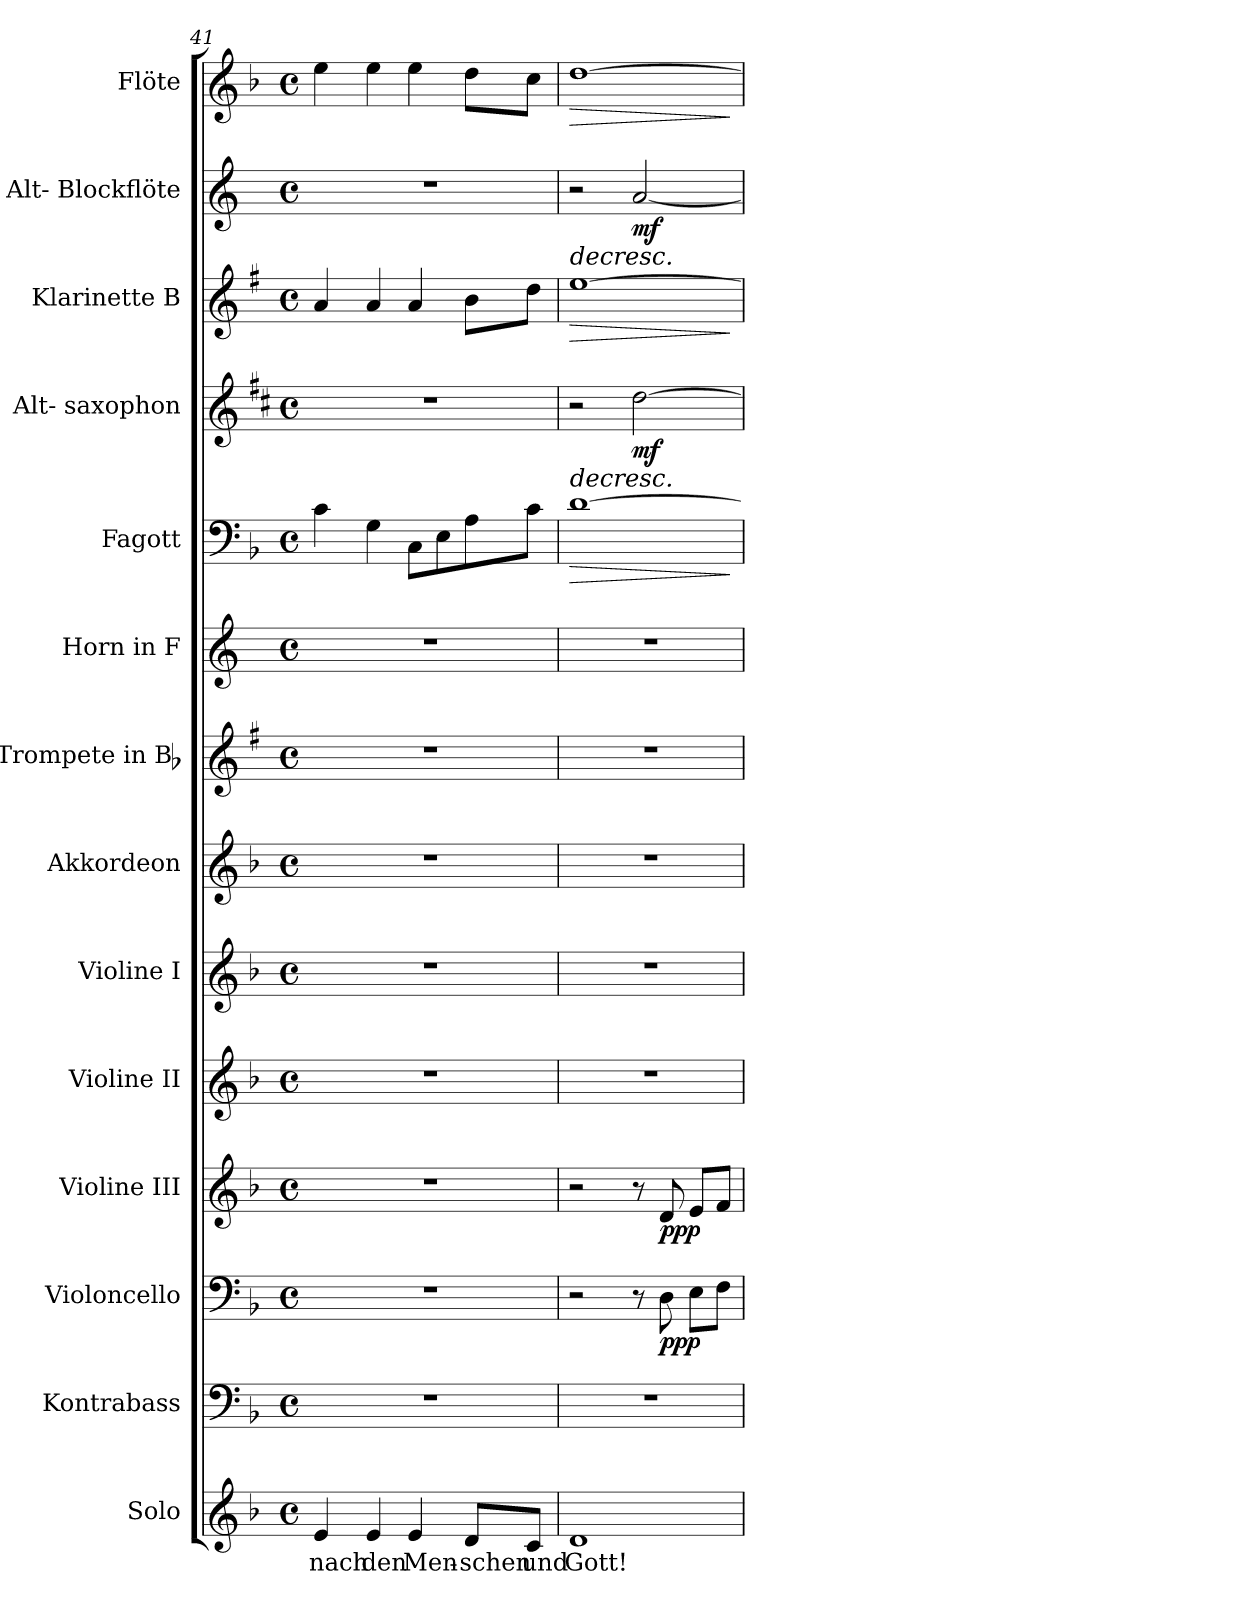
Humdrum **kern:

**kern	**text	**kern	**kern	**dynam	**kern	**dynam	**kern	**kern	**kern	**kern	**kern	**kern	**dynam	**kern	**dynam	**kern	**dynam	**kern	**dynam	**kern	**dynam
*part14	*part14	*part13	*part12	*part12	*part11	*part11	*part10	*part9	*part8	*part7	*part6	*part5	*part5	*part4	*part4	*part3	*part3	*part2	*part2	*part1	*part1
*staff14	*staff14	*staff13	*staff12	*staff12	*staff11	*staff11	*staff10	*staff9	*staff8	*staff7	*staff6	*staff5	*staff5	*staff4	*staff4	*staff3	*staff3	*staff2	*staff2	*staff1	*staff1
*I"Solo	*	*I"Kontrabass	*I"Violoncello	*	*I"Violine III	*	*I"Violine II	*I"Violine I	*I"Akkordeon	*I"Trompete in Bb	*I"Horn in F	*I"Fagott	*	*I"Alt- saxophon	*	*I"Klarinette B	*	*I"Alt- Blockflöte	*	*I"Flöte	*
*I'Solo	*	*I'Kb.	*I'Vc.	*	*I'Vln. III	*	*I'Vln. II	*I'Vln. I	*I'Akk.	*I'Tpt.	*I'Hn.	*I'Fgt.	*	*I'ASax.	*	*I'Kl.	*	*I'ABfl.	*	*I'Fl.	*
!!LO:PB:g=z
*clefG2	*	*clefF4	*clefF4	*	*clefG2	*	*clefG2	*clefG2	*clefG2	*clefG2	*clefG2	*clefF4	*	*clefG2	*	*clefG2	*	*clefG2	*	*clefG2	*
*	*	*ITrd7c12	*	*	*	*	*	*	*	*ITrd1c2	*ITrd4c7	*	*	*ITrd5c9	*	*ITrd1c2	*	*ITrd-3c-5	*	*	*
*k[b-]	*	*k[b-]	*k[b-]	*	*k[b-]	*	*k[b-]	*k[b-]	*k[b-]	*k[b-]	*k[b-]	*k[b-]	*	*k[b-]	*	*k[b-]	*	*k[b-]	*	*k[b-]	*
*d:	*	*d:	*d:	*	*d:	*	*d:	*d:	*d:	*d:	*d:	*d:	*	*d:	*	*d:	*	*d:	*	*d:	*
*M4/4	*	*M4/4	*M4/4	*	*M4/4	*	*M4/4	*M4/4	*M4/4	*M4/4	*M4/4	*M4/4	*	*M4/4	*	*M4/4	*	*M4/4	*	*M4/4	*
*met(c)	*	*met(c)	*met(c)	*	*met(c)	*	*met(c)	*met(c)	*met(c)	*met(c)	*met(c)	*met(c)	*	*met(c)	*	*met(c)	*	*met(c)	*	*met(c)	*
=41	=41	=41	=41	=41	=41	=41	=41	=41	=41	=41	=41	=41	=41	=41	=41	=41	=41	=41	=41	=41	=41
!	!LO:LY:b:color=#000000	!	!	!	!	!	!	!	!	!	!	!	!	!	!	!	!	!	!	!	!
4ei/	nach	1r	1r	.	1r	.	1r	1r	1r	1r	1r	4ci\	.	1r	.	4gi/	.	1r	.	4eei\	.
!	!LO:LY:b:color=#000000	!	!	!	!	!	!	!	!	!	!	!	!	!	!	!	!	!	!	!	!
4ei/	den	.	.	.	.	.	.	.	.	.	.	4Gi\	.	.	.	4gi/	.	.	.	4eei\	.
!	!LO:LY:b:color=#000000	!	!	!	!	!	!	!	!	!	!	!	!	!	!	!	!	!	!	!	!
4ei/	Men-	.	.	.	.	.	.	.	.	.	.	8Ci\L	.	.	.	4gi/	.	.	.	4eei\	.
.	.	.	.	.	.	.	.	.	.	.	.	8Ei\	.	.	.	.	.	.	.	.	.
!	!LO:LY:b:color=#000000	!	!	!	!	!	!	!	!	!	!	!	!	!	!	!	!	!	!	!	!
8di/L	-schen	.	.	.	.	.	.	.	.	.	.	8Ai\	.	.	.	8ai\L	.	.	.	8ddi\L	.
!	!LO:LY:b:color=#000000	!	!	!	!	!	!	!	!	!	!	!	!	!	!	!	!	!	!	!	!
8ci/J	und	.	.	.	.	.	.	.	.	.	.	8ci\J	.	.	.	8cci\J	.	.	.	8cci\J	.
=42	=42	=42	=42	=42	=42	=42	=42	=42	=42	=42	=42	=42	=42	=42	=42	=42	=42	=42	=42	=42	=42
!	!LO:LY:b:color=#000000	!	!	!	!	!	!	!	!	!	!	!	!LO:HP:b	!	!LO:HP:b	!	!LO:HP:b	!	!LO:HP:b	!	!LO:HP:b
1di	Gott!	1r	2r	.	2r	.	1r	1r	1r	1r	1r	[>1di	>	2r	>	[>1ddi	>	2r	>	[>1ddi	>
.	.	.	8r	.	8r	.	.	.	.	.	.	.	.	[>2fi\	mf	.	.	[<2ddi/	mf	.	.
.	.	.	8Di\	ppp	8di/	ppp	.	.	.	.	.	.	.	.	.	.	.	.	.	.	.
.	.	.	8Ei\L	.	8ei/L	.	.	.	.	.	.	.	.	.	.	.	.	.	.	.	.
.	.	.	8Fi\J	.	8fi/J	.	.	.	.	.	.	.	.	.	.	.	.	.	.	.	.
.	.	.	.	.	.	.	.	.	.	.	.	.	]	.	]	.	]	.	]	.	]
=	=	=	=	=	=	=	=	=	=	=	=	=	=	=	=	=	=	=	=	=	=
*-	*-	*-	*-	*-	*-	*-	*-	*-	*-	*-	*-	*-	*-	*-	*-	*-	*-	*-	*-	*-	*-
